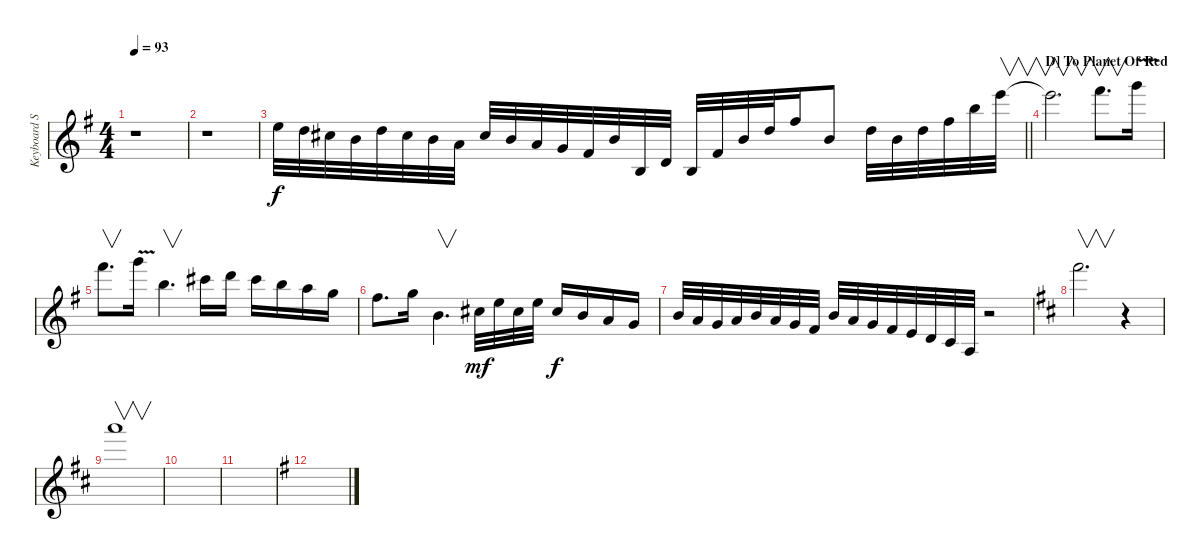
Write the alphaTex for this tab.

\track ("Keyboard Solo - Joost Van Den Broeck" "Keyboard S") {instrument lead2sawtooth}
\staff {score}
\tuning (E5 B4 G4 D4 A3 E3) {hide}
\ts (4 4)
\tempo 93
\clef g2
\ks eminor
r.1{dy f} |
r.1{volume 12 instrument lead2sawtooth} |
\barLineRight lightlight
5.2.32 3.2.32 2.2.32 0.2.32 3.2.32 2.2.32 0.2.32 2.3.32 2.2.32 0.2.32 2.3.32 0.3.32 4.4.32 0.2.32 2.5.32 0.4.32 2.5.32 4.4.32 0.2.32 3.2.32 2.1.16 0.2.8 3.2.32 0.2.32 3.2.32 2.1.32 7.1.32 12.1.32{v} |
\section ("" "D] To Planet Of Red")
12.1{t}.2{v d} 14.1.8{v d} 15.1{v}.16 |
14.1.8{v d} 15.1{v}.16 7.1.4{v d} 9.1.16 10.1.16 9.1.16 7.1.16 5.1.16 3.1.16 |
2.1.8{d} 3.1.16 0.2.4{v d} 2.2.32{dy mf} 0.1.32 2.2.32 0.1.32 2.2.16{dy f} 0.2.16 2.3.16 0.3.16 |
0.2.32 2.3.32 0.3.32 2.3.32 0.2.32 2.3.32 0.3.32 4.4.32 0.2.32 2.3.32 0.3.32 4.4.32 2.4.32 0.4.32 3.5.32 0.5.32 r.2 |
\ks bminor
14.1.2{v d} r.4 |
17.1.1{v} |
|
|
\ks eminor
